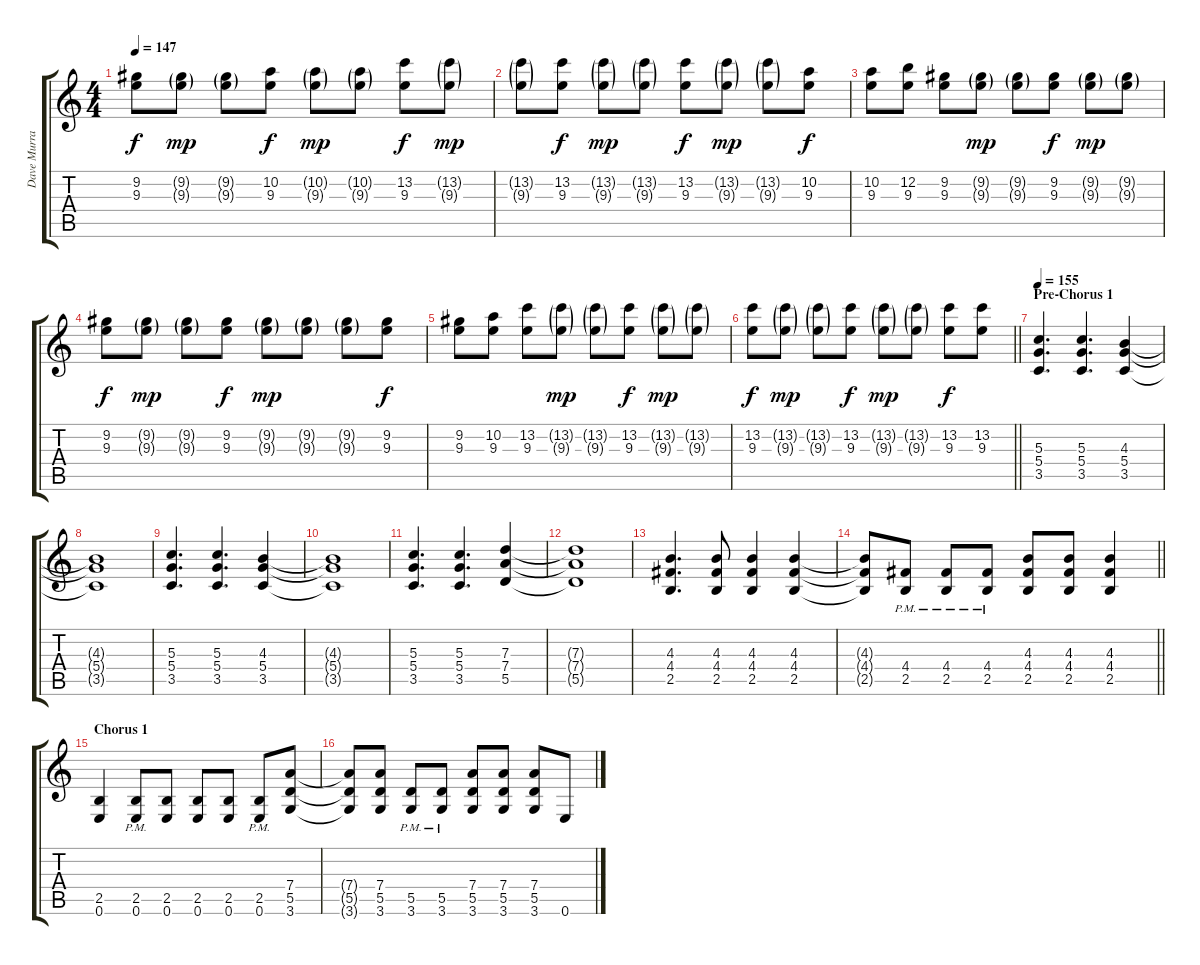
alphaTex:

\track ("Dave Murray" "Dave Murra") {instrument overdrivenguitar}
\staff {score tabs}
\tuning (E4 B3 G3 D3 A2 E2) {hide}
\ts (4 4)
\tempo 147
\clef g2
\ks c
(9.2 9.3).8{dy f} (9.2{g} 9.3{g}).8{dy mp} (9.2{g} 9.3{g}).8 (10.2 9.3).8{dy f} (10.2{g} 9.3{g}).8{dy mp} (10.2{g} 9.3{g}).8 (13.2 9.3).8{dy f} (13.2{g} 9.3{g}).8{dy mp} |
(13.2{g} 9.3{g}).8 (13.2 9.3).8{dy f} (13.2{g} 9.3{g}).8{dy mp} (13.2{g} 9.3{g}).8 (13.2 9.3).8{dy f} (13.2{g} 9.3{g}).8{dy mp} (13.2{g} 9.3{g}).8 (10.2 9.3).8{dy f} |
(10.2 9.3).8 (12.2 9.3).8 (9.2 9.3).8 (9.2{g} 9.3{g}).8{dy mp} (9.2{g} 9.3{g}).8 (9.2 9.3).8{dy f} (9.2{g} 9.3{g}).8{dy mp} (9.2{g} 9.3{g}).8 |
(9.2 9.3).8{dy f} (9.2{g} 9.3{g}).8{dy mp} (9.2{g} 9.3{g}).8 (9.2 9.3).8{dy f} (9.2{g} 9.3{g}).8{dy mp} (9.2{g} 9.3{g}).8 (9.2{g} 9.3{g}).8 (9.2 9.3).8{dy f} |
(9.2 9.3).8 (10.2 9.3).8 (13.2 9.3).8 (13.2{g} 9.3{g}).8{dy mp} (13.2{g} 9.3{g}).8 (13.2 9.3).8{dy f} (13.2{g} 9.3{g}).8{dy mp} (13.2{g} 9.3{g}).8 |
\barLineRight lightlight
(13.2 9.3).8{dy f} (13.2{g} 9.3{g}).8{dy mp} (13.2{g} 9.3{g}).8 (13.2 9.3).8{dy f} (13.2{g} 9.3{g}).8{dy mp} (13.2{g} 9.3{g}).8 (13.2 9.3).8{dy f} (13.2 9.3).8 |
\section ("" "Pre-Chorus 1")
\tempo 155
(5.3 5.4 3.5).4{d} (5.3 5.4 3.5).4{d} (4.3 5.4 3.5).4 |
(4.3{t} 5.4{t} 3.5{t}).1 |
(5.3 5.4 3.5).4{d} (5.3 5.4 3.5).4{d} (4.3 5.4 3.5).4 |
(4.3{t} 5.4{t} 3.5{t}).1 |
(5.3 5.4 3.5).4{d} (5.3 5.4 3.5).4{d} (7.3 7.4 5.5).4 |
(7.3{t} 7.4{t} 5.5{t}).1 |
(4.3 4.4 2.5).4{d} (4.3 4.4 2.5).8 (4.3 4.4 2.5).4 (4.3 4.4 2.5).4 |
\barLineRight lightlight
(4.3{t} 4.4{t} 2.5{t}).8 (4.4{pm} 2.5{pm}).8 (4.4{pm} 2.5{pm}).8 (4.4{pm} 2.5{pm}).8 (4.3 4.4 2.5).8 (4.3 4.4 2.5).8 (4.3 4.4 2.5).4 |
\section ("" "Chorus 1")
(2.5 0.6).4 (2.5{pm} 0.6{pm}).8 (2.5 0.6).8 (2.5 0.6).8 (2.5 0.6).8 (2.5{pm} 0.6{pm}).8 (7.4 5.5 3.6).8 |
(7.4{t} 5.5{t} 3.6{t}).8 (7.4 5.5 3.6).8 (5.5{pm} 3.6{pm}).8 (5.5{pm} 3.6{pm}).8 (7.4 5.5 3.6).8 (7.4 5.5 3.6).8 (7.4 5.5 3.6).8 0.6.8
